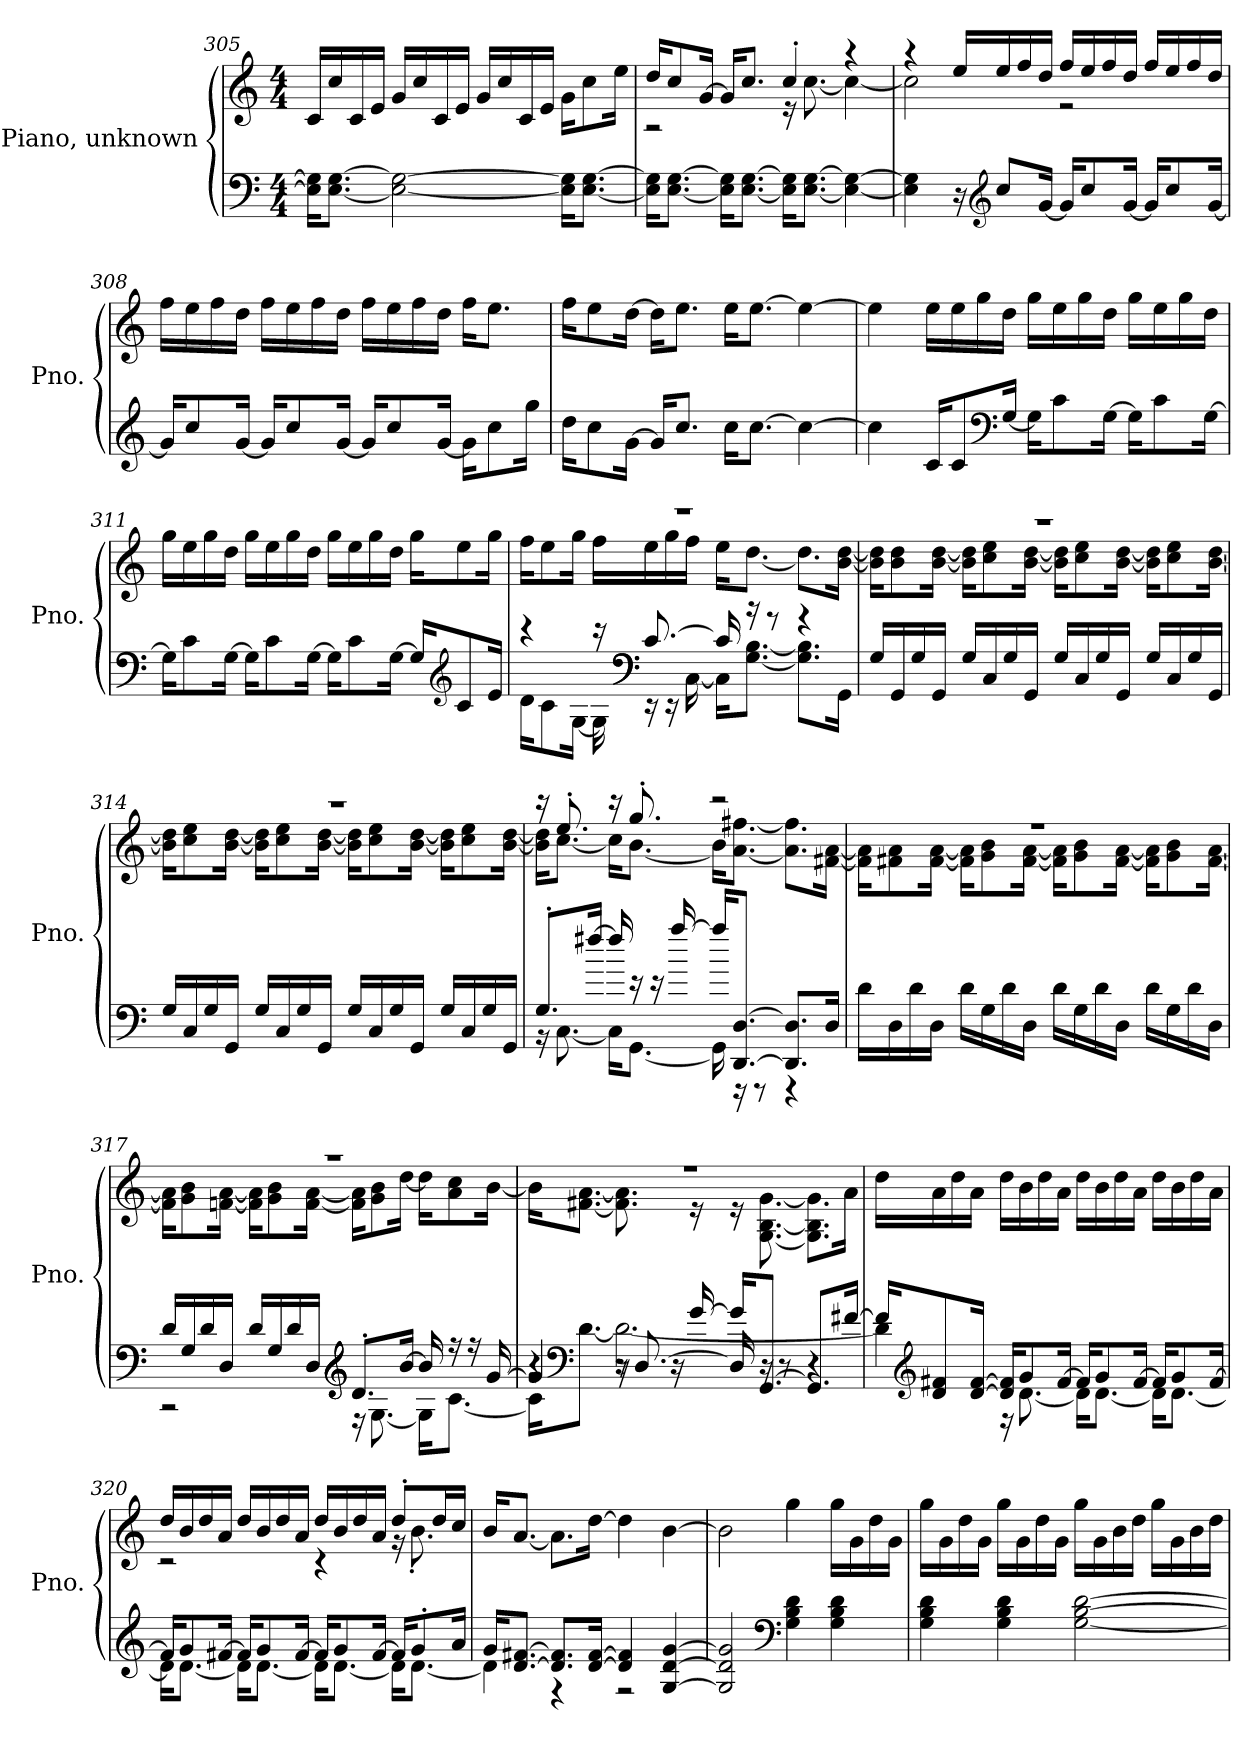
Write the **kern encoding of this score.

**kern	**kern
*part1	*part1
*staff2	*staff1
*I"Piano, unknown	*
*I'Pno.	*
*clefF4	*clefG2
*k[]	*k[]
*M4/4	*M4/4
=305	=305
16E\] 16G\]KL	16c/LL
[8.E\ [8.G\J	16cc/
.	16c/
.	16e/JJ
2E\_ 2G\_	16g/LL
.	16cc/
.	16c/
.	16e/JJ
.	16g/LL
.	16cc/
.	16c/
.	16e/JJ
16E\] 16G\]KL	16g\KL
[8.E\ [8.G\J	8cc\
.	16ee\Jk
=306	=306
*	*^
16E\] 16G\]KL	16dd/KL	2r
[8.E\ [8.G\J	8cc/	.
.	[16g/Jk	.
16E\] 16G\]KL	16g/KL]	.
[8.E\ [8.G\J	8.cc/J	.
16E\] 16G\]KL	4cc'/	16r
[8.E\ [8.G\J	.	[8.cc\
4E\_ 4G\_	4r	4cc\_
!!LO:LB:g=z	!!
=307	=307	=307
4E\] 4G\]	4r	2cc\]
16r	16ee/LL	.
*clefG2	*	*
8cc/L	16ee/	.
.	16ff/	.
[16g/Jk	16dd/JJ	.
16g/KL]	16ff/LL	2r
8cc/	16ee/	.
.	16ff/	.
[16g/Jk	16dd/JJ	.
16g/KL]	16ff/LL	.
8cc/	16ee/	.
.	16ff/	.
[16g/Jk	16dd/JJ	.
*	*v	*v
=308	=308
16g/KL]	16ff\LL
8cc/	16ee\
.	16ff\
[16g/Jk	16dd\JJ
16g/KL]	16ff\LL
8cc/	16ee\
.	16ff\
[16g/Jk	16dd\JJ
16g/KL]	16ff\LL
8cc/	16ee\
.	16ff\
[16g/Jk	16dd\JJ
16g\KL]	16ff\KL
8cc\	8.ee\J
16gg\Jk	.
=309	=309
16dd\KL	16ff\KL
8cc\	8ee\
[16g\Jk	[16dd\Jk
16g/KL]	16dd\KL]
8.cc/J	8.ee\J
16cc\KL	16ee\KL
[8.cc\J	[8.ee\J
4cc\_	4ee\_
!!LO:LB:g=z
=310	=310
4cc\]	4ee\]
16c/KL	16ee\LL
8c/	16ee\
.	16gg\
*clefF4	*
[16G/Jk	16dd\JJ
16G\KL]	16gg\LL
8c\	16ee\
.	16gg\
[16G\Jk	16dd\JJ
16G\KL]	16gg\LL
8c\	16ee\
.	16gg\
[16G\Jk	16dd\JJ
=311	=311
16G\KL]	16gg\LL
8c\	16ee\
.	16gg\
[16G\Jk	16dd\JJ
16G\KL]	16gg\LL
8c\	16ee\
.	16gg\
[16G\Jk	16dd\JJ
16G\KL]	16gg\LL
8c\	16ee\
.	16gg\
[16G\Jk	16dd\JJ
16G/KL]	16gg\KL
*clefG2	*
8c/	8ee\
16e/Jk	16gg\Jk
!!LO:LB:g=z
=312	=312
*^	*^
4r	16d\KL	1r	16ff\KL
.	8c\	.	8ee\
.	[16G\Jk	.	16gg\Jk
16r	16G\]	.	16ff\LL
*clefF4	*	*	*
[8.c/	16r	.	16ee\
.	16r	.	16gg\
.	[16C\	.	16ff\JJ
16c/]	16C\KL]	.	16ee\KL
16r	[8.G\ [8.B\J	.	[8.dd\J
8r	.	.	.
4r	8.G\] 8.B\]L	.	8.dd\L]
.	16GG\Jk	.	[16b\ [16dd\Jk
*v	*v	*	*
=313	=313	=313
16G/LL	1r	16b\] 16dd\]KL
16GG/	.	8b\ 8dd\
16G/	.	.
16GG/JJ	.	[16b\ [16dd\Jk
16G/LL	.	16b\] 16dd\]KL
16C/	.	8cc\ 8ee\
16G/	.	.
16GG/JJ	.	[16b\ [16dd\Jk
16G/LL	.	16b\] 16dd\]KL
16C/	.	8cc\ 8ee\
16G/	.	.
16GG/JJ	.	[16b\ [16dd\Jk
16G/LL	.	16b\] 16dd\]KL
16C/	.	8cc\ 8ee\
16G/	.	.
16GG/JJ	.	[16b\ [16dd\Jk
!!LO:LB:g=z	!!
=314	=314	=314
16G/LL	1r	16b\] 16dd\]KL
16C/	.	8cc\ 8ee\
16G/	.	.
16GG/JJ	.	[16b\ [16dd\Jk
16G/LL	.	16b\] 16dd\]KL
16C/	.	8cc\ 8ee\
16G/	.	.
16GG/JJ	.	[16b\ [16dd\Jk
16G/LL	.	16b\] 16dd\]KL
16C/	.	8cc\ 8ee\
16G/	.	.
16GG/JJ	.	[16b\ [16dd\Jk
16G/LL	.	16b\] 16dd\]KL
16C/	.	8cc\ 8ee\
16G/	.	.
16GG/JJ	.	[16b\ [16dd\Jk
=315	=315	=315
*^	*	*
8.G'/L	16r	16r	16b\] 16dd\]KL
.	[8.C\	8.ee'/	[8.cc\J
[16ff#X/Jk	.	.	.
16ff#/]	16C\KL]	16r	16cc\KL]
16r	[8.GG\J	8.gg'/	[8.b\J
16r	.	.	.
[16aa/	.	.	.
16aa/KL]	16GG\]	2r	16b\KL]
[8.DD/ [8.D/J	16r	.	[8.a\ [8.ff#X\J
.	8r	.	.
8.DD/] 8.D/]L	4r	.	8.a\] 8.ff#\]L
16D/Jk	.	.	[16f#X\ [16a\Jk
*v	*v	*	*
!!LO:LB:g=z	!!
=316	=316	=316
16d\LL	1r	16f#\] 16a\]KL
16D\	.	8f#X\ 8a\
16d\	.	.
16D\JJ	.	[16f#\ [16a\Jk
16d\LL	.	16f#\] 16a\]KL
16G\	.	8g\ 8b\
16d\	.	.
16D\JJ	.	[16f#\ [16a\Jk
16d\LL	.	16f#\] 16a\]KL
16G\	.	8g\ 8b\
16d\	.	.
16D\JJ	.	[16f#\ [16a\Jk
16d\LL	.	16f#\] 16a\]KL
16G\	.	8g\ 8b\
16d\	.	.
16D\JJ	.	[16f#\ [16a\Jk
=317	=317	=317
*^	*	*
16d/LL	2r	1r	16f#\] 16a\]KL
16G/	.	.	8g\ 8b\
16d/	.	.	.
16D/JJ	.	.	[16fn\ [16a\Jk
16d/LL	.	.	16f\] 16a\]KL
16G/	.	.	8g\ 8b\
16d/	.	.	.
16D/JJ	.	.	[16f\ [16a\Jk
*clefG2	*	*	*
8.d'/L	16r	.	16f\] 16a\]KL
.	[8.G\	.	8g\ 8b\
[16b/Jk	.	.	[16dd\Jk
16b/]	16G\KL]	.	16dd\KL]
16r	[8.c\J	.	8a\ 8cc\
16r	.	.	.
[16g/	.	.	[16b\Jk
!!LO:PB:g=z	!!
=318	=318	=318	=318
*	*^	*	*
4g/]	16c\KL]	4r	1r	16b\KL]
*clefF4	*	*	*	*
.	[8.d\J	.	.	[8.f#X\ [8.a\J
8r	2.d\_	16r	.	8.f#\] 8.a\]
.	.	[8.D/	.	.
16r	.	.	.	.
[16g/	.	.	.	16r
16g/KL]	.	16D/]	.	16r
[8.GG/J	.	16r	.	[8.G\ [8.B\ [8.g\
.	.	8r	.	.
8.GG/L]	.	4r	.	8.G\] 8.B\] 8.g\]L
[16f#X/Jk	.	.	.	16a\Jk
*	*v	*v	*	*
*	*	*v	*v
=319	=319	=319
16f#/KL]	4d\]	16dd\LL
*clefG2	*	*
8d/ 8f#X/	.	16a\
.	.	16dd\
[16d/ [16f#/Jk	.	16a\JJ
16d/] 16f#/]KL	16r	16dd\LL
8g/	[8.d\	16b\
.	.	16dd\
[16f#/Jk	.	16a\JJ
16f#/KL]	16d\KL]	16dd\LL
8g/	[8.d\J	16b\
.	.	16dd\
[16f#/Jk	.	16a\JJ
16f#/KL]	16d\KL]	16dd\LL
8g/	[8.d\J	16b\
.	.	16dd\
[16f#/Jk	.	16a\JJ
!!LO:LB:g=z
=320	=320	=320
*	*	*^
16f#/KL]	16d\KL]	16dd/LL	2r
8g/	[8.d\J	16b/	.
.	.	16dd/	.
[16f#X/Jk	.	16a/JJ	.
16f#/KL]	16d\KL]	16dd/LL	.
8g/	[8.d\J	16b/	.
.	.	16dd/	.
[16f#/Jk	.	16a/JJ	.
16f#/KL]	16d\KL]	16dd/LL	4r
8g/	[8.d\J	16b/	.
.	.	16dd/	.
[16f#/Jk	.	16a/JJ	.
16f#/KL]	16d\KL]	8dd'/L	16r
8g'/	[8.d\J	.	8.b'\
.	.	16dd/L	.
16a/Jk	.	16cc/JJ	.
*	*	*v	*v
=321	=321	=321
16g/KL	4d\]	16b/KL
[8.d/ [8.f#X/J	.	[8.a/J
8.d/] 8.f#/]L	4r	8.a\L]
[16d/ [16f#/Jk	.	[16dd\Jk
4d/] 4f#/]	2r	4dd\]
[4G/ [4d/ [4g/	.	[4b\
*v	*v	*
=322	=322
2G/] 2d/] 2g/]	2b\]
*clefF4	*
4G\ 4B\ 4d\	4gg\
4G\ 4B\ 4d\	16gg\LL
.	16g\
.	16dd\
.	16g\JJ
!!LO:LB:g=z
=323	=323
4G\ 4B\ 4d\	16gg\LL
.	16g\
.	16dd\
.	16g\JJ
4G\ 4B\ 4d\	16gg\LL
.	16g\
.	16dd\
.	16g\JJ
[2G\ [2B\ [2d\	16gg\LL
.	16g\
.	16b\
.	16dd\JJ
.	16gg\LL
.	16g\
.	16b\
.	16dd\JJ
=	=
*-	*-
